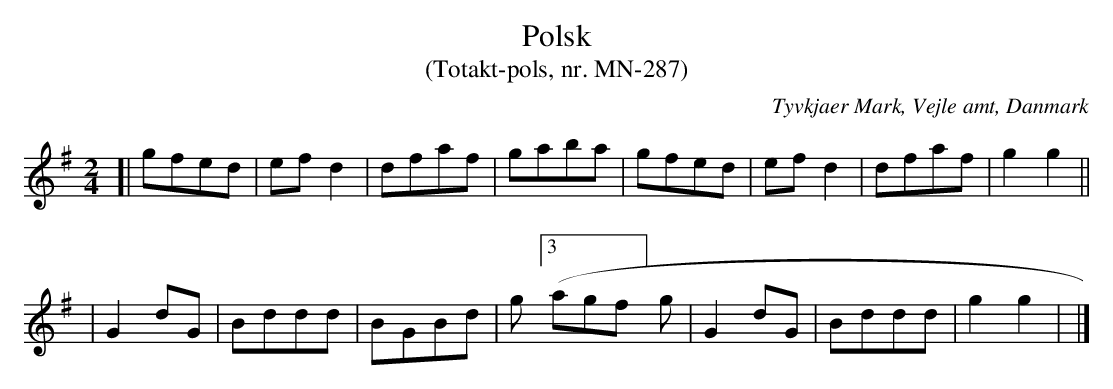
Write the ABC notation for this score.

X:1
T:Polsk
T:(Totakt-pols, nr. MN-287)
O:Tyvkjaer Mark, Vejle amt, Danmark
M:2/4
L:1/8
K:G
[| gfed | ef d2 | dfaf | gaba | gfed | ef d2 | dfaf | g2 g2 ||
| G2 dG | Bddd | BGBd | g ([3agf]) g | G2 dG | Bddd | g2 g2 | |]
